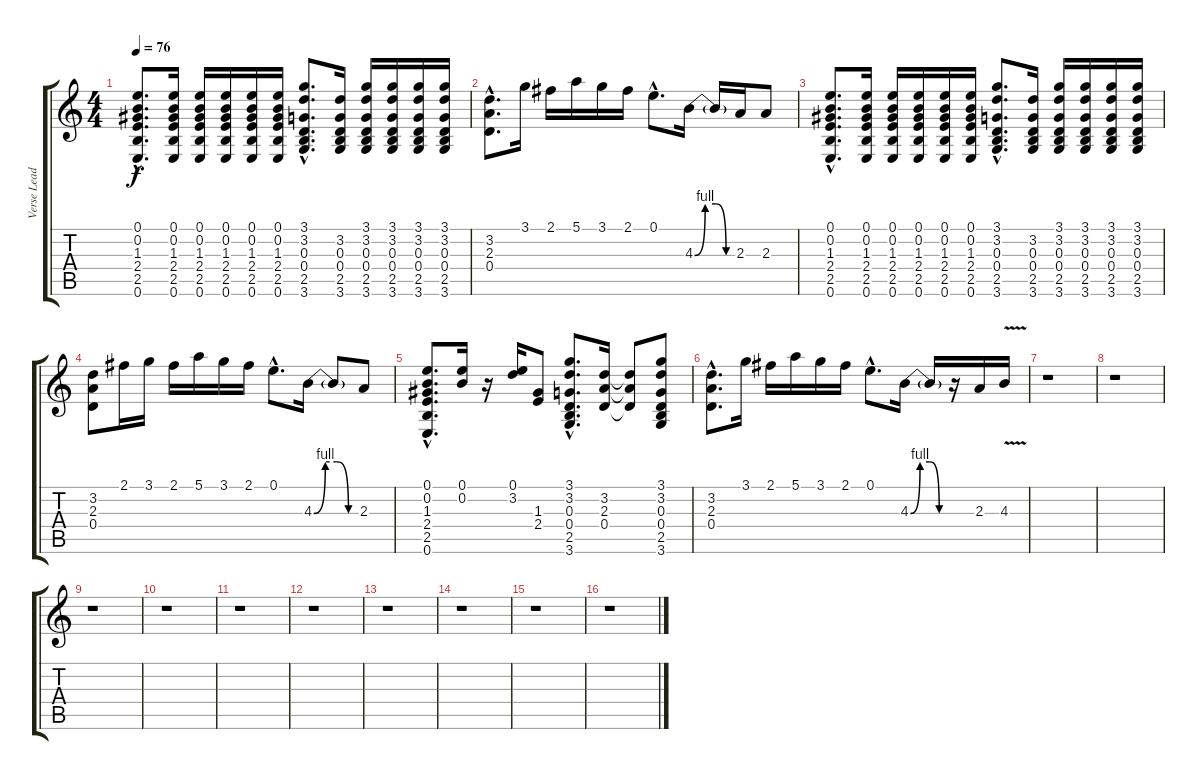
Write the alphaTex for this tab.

\track ("Verse Lead Guitar" "Verse Lead") {instrument overdrivenguitar}
\staff {score tabs}
\tuning (E4 B3 G3 D3 A2 E2) {hide}
\ts (4 4)
\tempo 76
\clef g2
\ks c
(0.1{hac} 0.2{hac} 1.3{hac} 2.4{hac} 2.5{hac} 0.6{hac}).8{d dy f} (0.1 0.2 1.3 2.4 2.5 0.6).16 (0.1 0.2 1.3 2.4 2.5 0.6).16 (0.1 0.2 1.3 2.4 2.5 0.6).16 (0.1 0.2 1.3 2.4 2.5 0.6).16 (0.1 0.2 1.3 2.4 2.5 0.6).16 (3.1{hac} 3.2{hac} 0.3{hac} 0.4{hac} 2.5{hac} 3.6{hac}).8{d} (3.2 0.3 0.4 2.5 3.6).16 (3.1 3.2 0.3 0.4 2.5 3.6).16 (3.1 3.2 0.3 0.4 2.5 3.6).16 (3.1 3.2 0.3 0.4 2.5 3.6).16 (3.1 3.2 0.3 0.4 2.5 3.6).16 |
(3.2{hac} 2.3{hac} 0.4{hac}).8{d} 3.1.16 2.1.16 5.1.16 3.1.16 2.1.16 0.1{hac}.8{d} 4.3{be (custom 0 0 15 4 30 4 45 0 60 0)}.16 4.3{t}.16 2.3.16 2.3.8 |
(0.1{hac} 0.2{hac} 1.3{hac} 2.4{hac} 2.5{hac} 0.6{hac}).8{d} (0.1 0.2 1.3 2.4 2.5 0.6).16 (0.1 0.2 1.3 2.4 2.5 0.6).16 (0.1 0.2 1.3 2.4 2.5 0.6).16 (0.1 0.2 1.3 2.4 2.5 0.6).16 (0.1 0.2 1.3 2.4 2.5 0.6).16 (3.1{hac} 3.2{hac} 0.3{hac} 0.4{hac} 2.5{hac} 3.6{hac}).8{d} (3.2 0.3 0.4 2.5 3.6).16 (3.1 3.2 0.3 0.4 2.5 3.6).16 (3.1 3.2 0.3 0.4 2.5 3.6).16 (3.1 3.2 0.3 0.4 2.5 3.6).16 (3.1 3.2 0.3 0.4 2.5 3.6).16 |
(3.2 2.3 0.4).8 2.1.16 3.1.16 2.1.16 5.1.16 3.1.16 2.1.16 0.1{hac}.8{d} 4.3{be (custom 0 0 15 4 30 4 45 0 60 0)}.16 4.3{t}.8 2.3.8 |
(0.1{hac} 0.2{hac} 1.3{hac} 2.4{hac} 2.5{hac} 0.6{hac}).8{d} (0.1 0.2).16 r.16 (0.1 3.2).16 (1.3 2.4).8 (3.1{hac} 3.2{hac} 0.3{hac} 0.4{hac} 2.5{hac} 3.6{hac}).8{d} (3.2 2.3 0.4).16 (3.2{t} 2.3{t} 0.4{t}).8 (3.1 3.2 0.3 0.4 2.5 3.6).8 |
(3.2{hac} 2.3{hac} 0.4{hac}).8{d} 3.1.16 2.1.16 5.1.16 3.1.16 2.1.16 0.1{hac}.8{d} 4.3{be (custom 0 0 15 4 30 4 45 0 60 0)}.16 4.3{t}.16 r.16 2.3.16 4.3{v}.16 |
r.1 |
r.1 |
r.1 |
r.1 |
r.1 |
r.1 |
r.1 |
r.1 |
r.1 |
r.1
